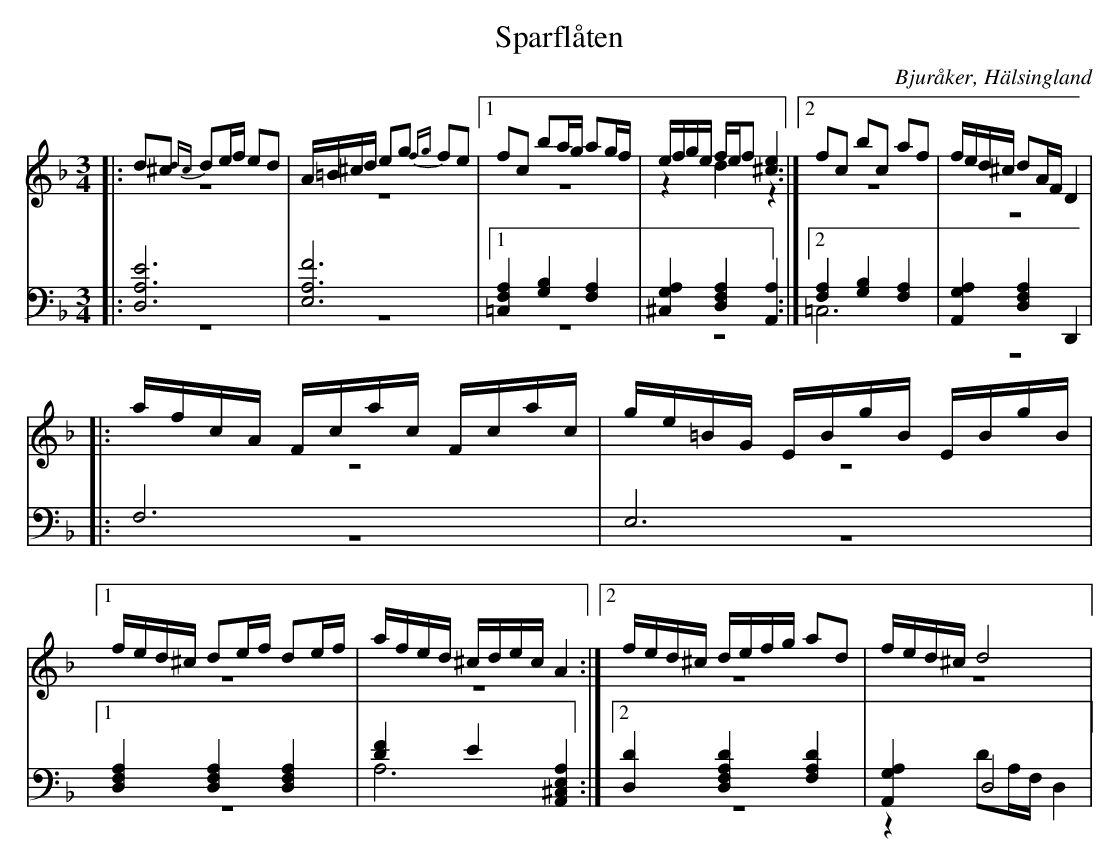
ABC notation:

X:1
T: Sparflåten
O: Bjuråker, Hälsingland
M: 3/4
L: 1/8
K: Dm
V:1
V:2 merge
V:3
V:4 merge
V:1
|:d^c {dc}de/f/ ed|A/=B/^c/d/ eg {fg}fe|1 fc ba/g/ ag/f/| e/f/g/e/ f/e/f [^c2e2]:|2 fc bc af|f/e/d/^c/ dA/F/ D2|
|:a/f/c/A/  F/c/a/c/ F/c/a/c/|g/e/=B/G/  E/B/g/B/  E/B/g/B/|1 f/e/d/^c/ de/f/ de/f/|a/f/e/d/ ^c/d/e/c/ A2:|2 f/e/d/^c/ d/e/f/g/ ad|f/e/d/^c/ d4|
V:2
|:z6|z6|1 z6|z2 d2 z2:|2 z6|z6|
|:z6|z6|1 z6|z6:|2 z6|z6|
V:3 clef=bass
|:[D,6A,6E6]|[E,6A,6F6]|1 [=C,2F,2A,2] [G,2B,2] [F,2A,2]|[^C,2G,2A,2] [D,2F,2A,2] [A,,2A,2]:|2 [F,2A,2] [G,2B,2] [F,2A,2]|[A,,2G,2A,2] [D,2F,2A,2] D,,2|
|:F,6|E,6|1 [D,2F,2A,2] [D,2F,2A,2] [D,2F,2A,2]|[D2F2] E2 [A,,2^C,2E,2A,2]:|2 [D,2D2] [D,2F,2A,2D2] [F,2A,2D2]|[A,,2G,2A,2] D,4|
V:4 clef=bass
|:z6|z6|1 z6|z6:|2 =C,6|z6|
|:z6|z6|1 z6|A,6:|2 z6|z2 DA,/F,/ D,2|
